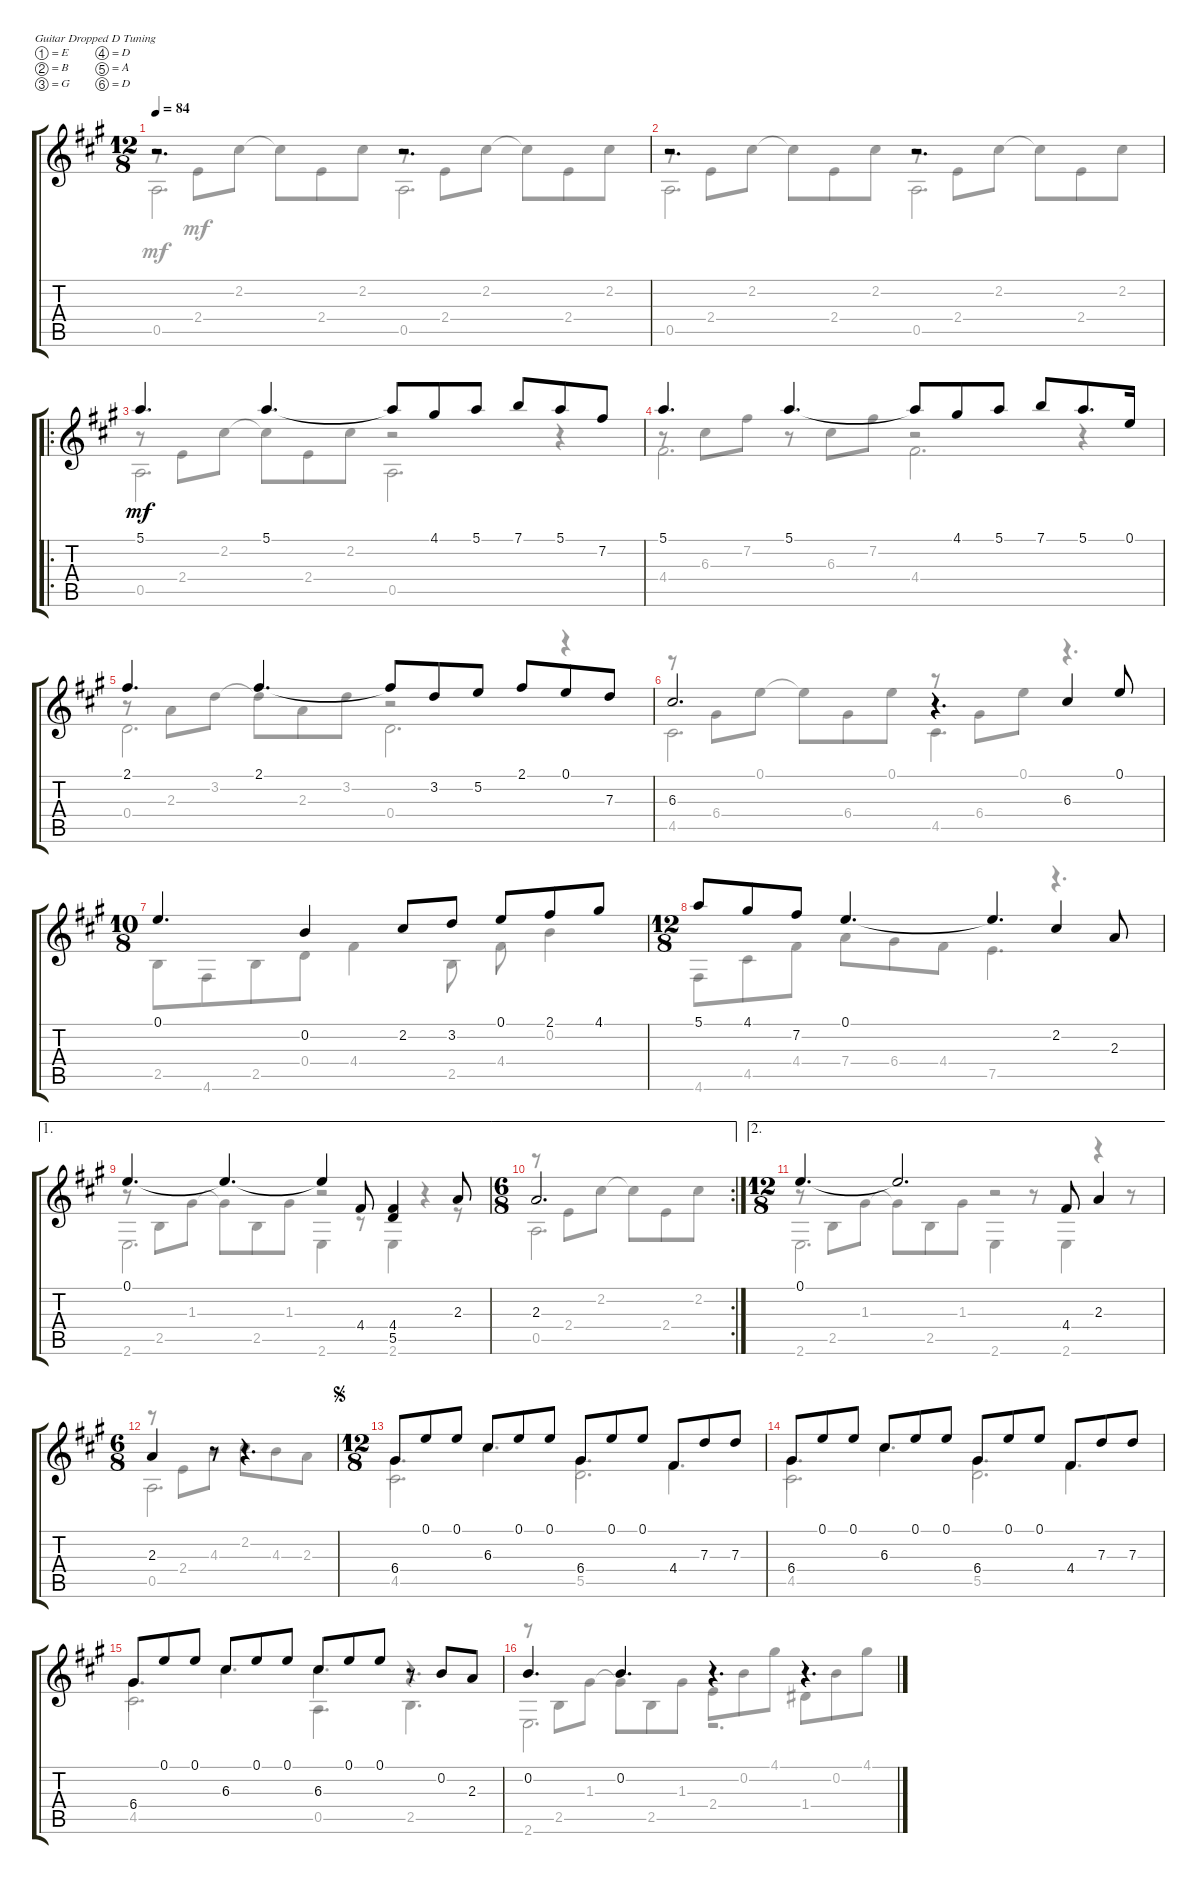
\defaultSystemsLayout 4
\bracketExtendMode groupsimilarinstruments
\singleTrackTrackNamePolicy hidden
\firstSystemTrackNameOrientation horizontal
\otherSystemsTrackNameOrientation horizontal
\track ("Nylon Guitar" "N-Gt") {instrument acousticguitarnylon}
\staff {score tabs}
\tuning (E4 B3 G3 D3 A2 D2)
\voice
\ts (12 8)
\tempo 84
\clef g2
\ks a
r.2{d dy mf instrument acousticguitarnylon} r.2{d} |
r.2{d} r.2{d} |
\ro
5.1.4{d} 5.1.4{d} 5.1{t}.8 4.1.8 5.1.8 7.1.8 5.1.8 7.2.8 |
5.1.4{d} 5.1.4{d} 5.1{t}.8 4.1.8 5.1.8 7.1.8 5.1.8{d} 0.1.16 |
2.1.4{d} 2.1.4{d} 2.1{t}.8 3.2.8 5.2.8 2.1.8 0.1.8 7.3.8 |
6.3.2{d} r.4{d} 6.3.4 0.1.8 |
\ts (10 8)
0.1.4{d} 0.2.4 2.2.8 3.2.8 0.1.8 2.1.8 4.1.8 |
\ts (12 8)
5.1.8 4.1.8 7.2.8 0.1.4{d} 0.1{t}.4{d} 2.2.4 2.3.8 |
\ae 1
0.1.4{d} 0.1{t}.4{d} 0.1{t}.4 4.4.8 (4.4 5.5).4 2.3.8 |
\ae 1
\rc 2
\ts (6 8)
2.3.2{d} |
\ae 2
\ts (12 8)
0.1.4{d} 0.1{t}.2{d} 4.4.8 2.3.4 |
\ts (6 8)
2.3.4 r.8 r.4{d} |
\ts (12 8)
\jump segno
6.4.8 0.1.8 0.1.8 6.3.8 0.1.8 0.1.8 6.4.8 0.1.8 0.1.8 4.4.8 7.3.8 7.3.8 |
6.4.8 0.1.8 0.1.8 6.3.8 0.1.8 0.1.8 6.4.8 0.1.8 0.1.8 4.4.8 7.3.8 7.3.8 |
6.4.8 0.1.8 0.1.8 6.3.8 0.1.8 0.1.8 6.3.8 0.1.8 0.1.8 r.8 0.2.8 2.3.8 |
0.2.4{d} 0.2.4{d} r.4{d} r.4{d}
\voice
\clef g2
\ottava regular
\simile none
\ks a
r.8{dy mf} 2.4.8 2.2.8 2.2{t}.8 2.4.8 2.2.8 r.8 2.4.8 2.2.8 2.2{t}.8 2.4.8 2.2.8 |
r.8 2.4.8 2.2.8 2.2{t}.8 2.4.8 2.2.8 r.8 2.4.8 2.2.8 2.2{t}.8 2.4.8 2.2.8 |
r.8 2.4.8 2.2.8 2.2{t}.8 2.4.8 2.2.8 r.2 r.4 |
r.8 6.3.8 7.2.8 r.8 6.3.8 7.2.8 r.2 r.4 |
r.8 2.3.8 3.2.8 3.2{t}.8 2.3.8 3.2.8 r.2 r.4 |
r.8 6.4.8 0.1.8 0.1{t}.8 6.4.8 0.1.8 r.8 6.4.8 0.1.8 r.4{d} |
2.5.8 4.6.8 2.5.8 0.4.8 4.4.4 2.5.8 4.4.8 0.2.4 |
4.6.8 4.5.8 4.4.8 7.4.8 6.4.8 4.4.8 7.5.4{d} r.4{d} |
r.8 2.5.8 1.3.8 1.3{t}.8 2.5.8 1.3.8 r.2 r.4 |
r.8 2.4.8 2.2.8 2.2{t}.8 2.4.8 2.2.8 |
r.8 2.5.8 1.3.8 1.3{t}.8 2.5.8 1.3.8 r.2 r.4 |
r.8 2.4.8 4.3.8 2.2.8 4.3.8 2.3.8 |
6.4.4{d} 6.3.4{d} 6.4.4{d} 4.4.4{d} |
6.4.4{d} 6.3.4{d} 6.4.4{d} 4.4.4{d} |
6.4.4{d} 6.3.4{d} 6.3.4{d} r.4{d} |
r.8 2.5.8 1.3.8 1.3{t}.8 2.5.8 1.3.8 2.4.8 0.2.8 4.1.8 1.4.8 0.2.8 4.1.8
\voice
\clef g2
\ottava regular
\simile none
\ks a
0.5.2{d dy mf} 0.5.2{d} |
0.5.2{d} 0.5.2{d} |
0.5.2{d} 0.5.2{d} |
4.4.2{d} 4.4.2{d} |
0.4.2{d} 0.4.2{d} |
4.5.2{d} 4.5.4{d} r.4{d} |
|
|
2.6.2{d} 2.6.4 r.8 2.6.4 r.8 |
0.5.2{d} |
2.6.2{d} 2.6.4 r.8 2.6.4 r.8 |
0.5.2{d} |
4.5.2{d} 5.5.2{d} |
4.5.2{d} 5.5.2{d} |
4.5.2{d} 0.5.4{d} 2.5.4{d} |
2.6.2{d} r.2{d}
